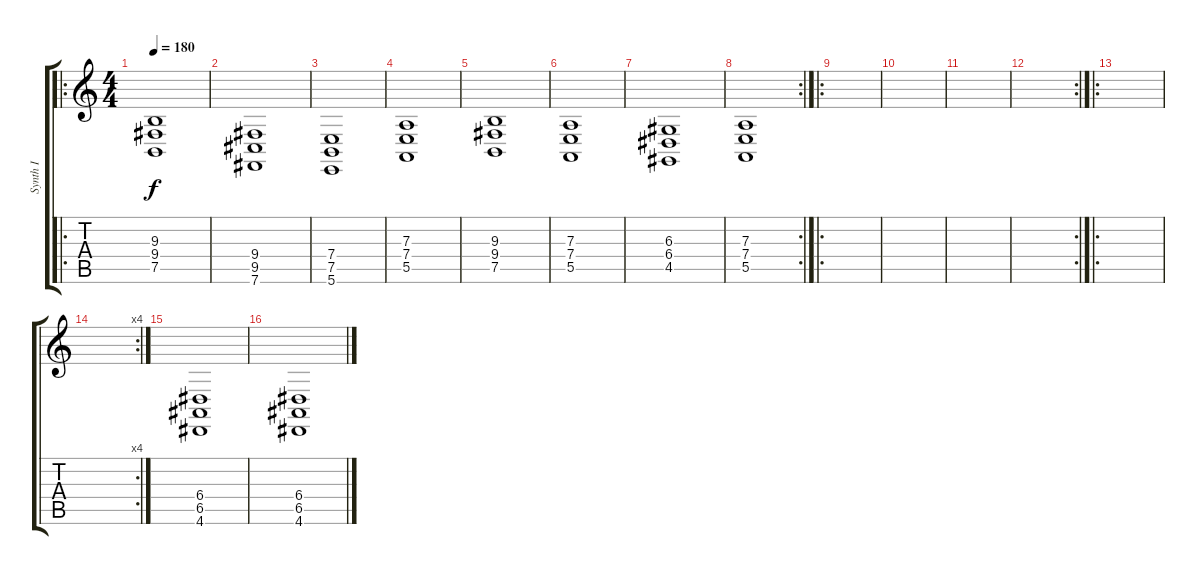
\track ("Synth I" "Synth I") {instrument synthstrings1}
\staff {score tabs}
\tuning (B3 Gb3 D3 A2 E2 B1) {hide}
\ro
\ts (4 4)
\tempo 180
\clef g2
\ks c
(9.3 9.4 7.5).1{dy f} |
(9.4 9.5 7.6).1 |
(7.4 7.5 5.6).1 |
(7.3 7.4 5.5).1 |
(9.3 9.4 7.5).1 |
(7.3 7.4 5.5).1 |
(6.3 6.4 4.5).1 |
\rc 2
(7.3 7.4 5.5).1 |
\ro
|
|
|
\rc 2
|
\ro
|
\rc 4
|
(6.4 6.5 4.6).1 |
(6.4 6.5 4.6).1
